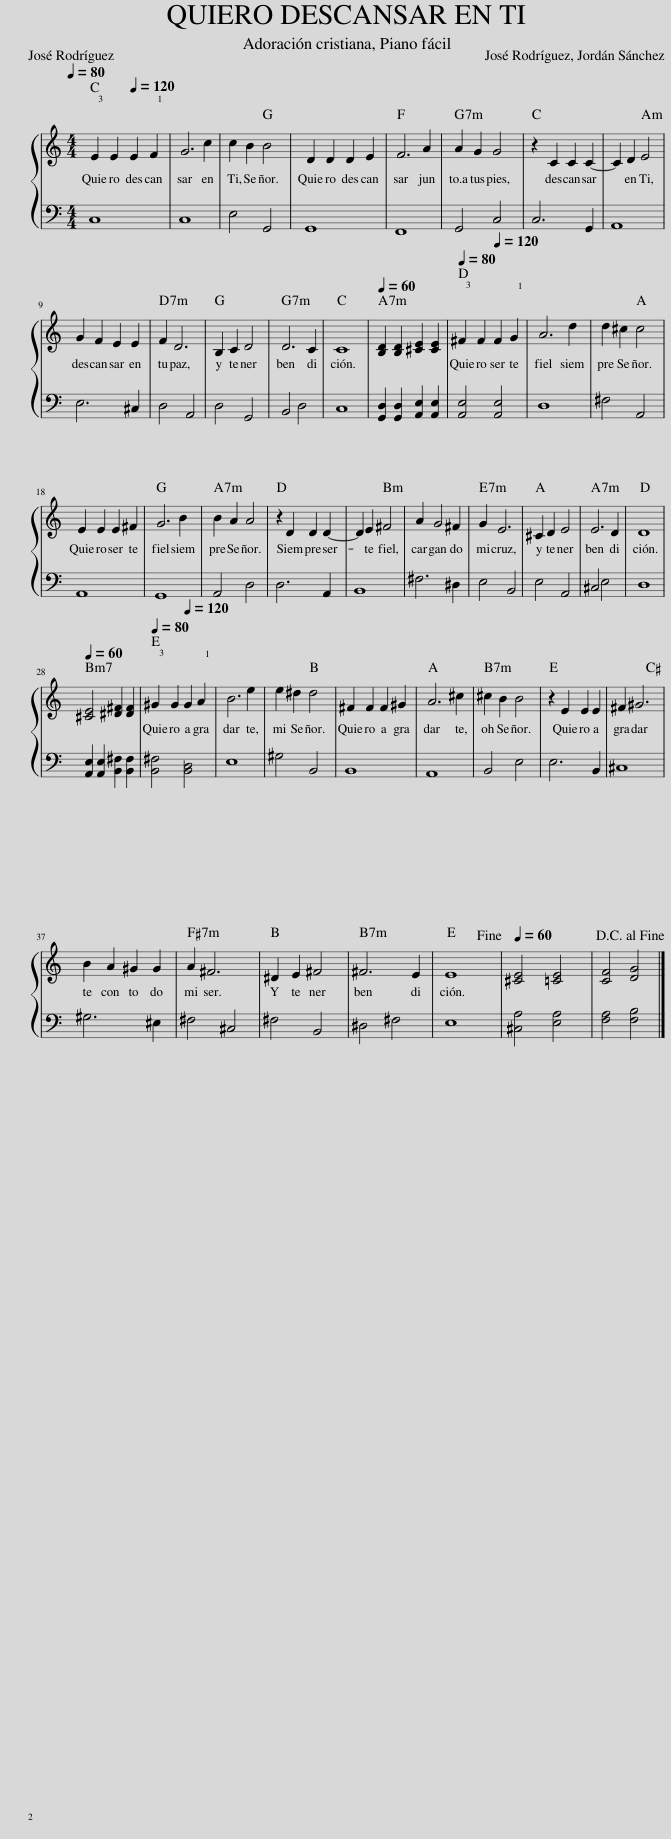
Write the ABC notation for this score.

X:1
%%score { 1 | 2 }
L:1/8
Q:1/4=80
M:4/4
I:linebreak $
K:C
V:1 treble
V:2 bass
V:1
 !3!E2 E2[Q:1/4=120] E2 !1!F2 | G6 c2 | c2 B2 B4 | D2 D2 D2 E2 | F6 A2 | %5
 A2 G2 G4 | z2 C2 C2 C2- | C2 D2 E4 |$ G2 F2 E2 E2 | F2 D6 | %10
 B,2 C2 D4 | D6 C2 | C8 |[Q:1/4=60] [B,D]2 [B,D]2 [^CE]2 [CE]2 |[Q:1/4=80] !3!^F2 F2[Q:1/4=120] F2 !1!G2 | %15
 A6 d2 | d2 ^c2 c4 |$ E2 E2 E2 ^F2 | G6 B2 | B2 A2 A4 | %20
 z2 D2 D2 D2- | D2 E2 ^F4 | A2 G4 ^F2 | G2 E6 | ^C2 D2 E4 | %25
 E6 D2 | D8 |$[Q:1/4=60] [^CE]4 [^D^F]2 [DF]2 |[Q:1/4=80] !3!^G2 G2[Q:1/4=120] G2 !1!A2 | B6 e2 | %30
 e2 ^d2 d4 | ^F2 F2 F2 ^G2 | A6 ^c2 | ^c2 B2 B4 | z2 E2 E2 E2 | %35
 ^F2 ^G6 |$ B2 A2 ^G2 G2 | A2 ^F6 | ^D2 E2 ^F4 | ^F6 E2 | %40
 E8!fine! |[Q:1/4=60] [^CE]4 [=CE]4 | [CF]4 [DG]4!D.C.! |] %43
V:2
 C,8 | C,8 | E,4 G,,4 | G,,8 | F,,8 | %5
 G,,4 C,4 | C,6 G,,2 | A,,8 |$ E,6 ^C,2 | D,4 A,,4 | %10
 D,4 G,,4 | B,,4 D,4 | C,8 | [G,,D,]2 [G,,D,]2 [A,,E,]2 [A,,E,]2 | [A,,E,]4 [A,,E,]4 | %15
 D,8 | ^F,4 A,,4 |$ A,,8 | G,,8 | A,,4 D,4 | %20
 D,6 A,,2 | B,,8 | ^F,6 ^D,2 | E,4 B,,4 | E,4 A,,4 | %25
 ^C,4 E,4 | D,8 |$ [A,,E,]2 [A,,E,]2 [B,,^F,]2 [B,,F,]2 | [B,,^F,]4 [B,,F,]4 | E,8 | %30
 ^G,4 B,,4 | B,,8 | A,,8 | B,,4 E,4 | E,6 B,,2 | %35
 ^C,8 |$ ^G,6 ^E,2 | ^F,4 ^C,4 | ^F,4 B,,4 | ^D,4 ^F,4 | %40
 E,8 | [^C,A,]4 [E,A,]4 | [F,A,]4 [F,B,]4 |] %43
